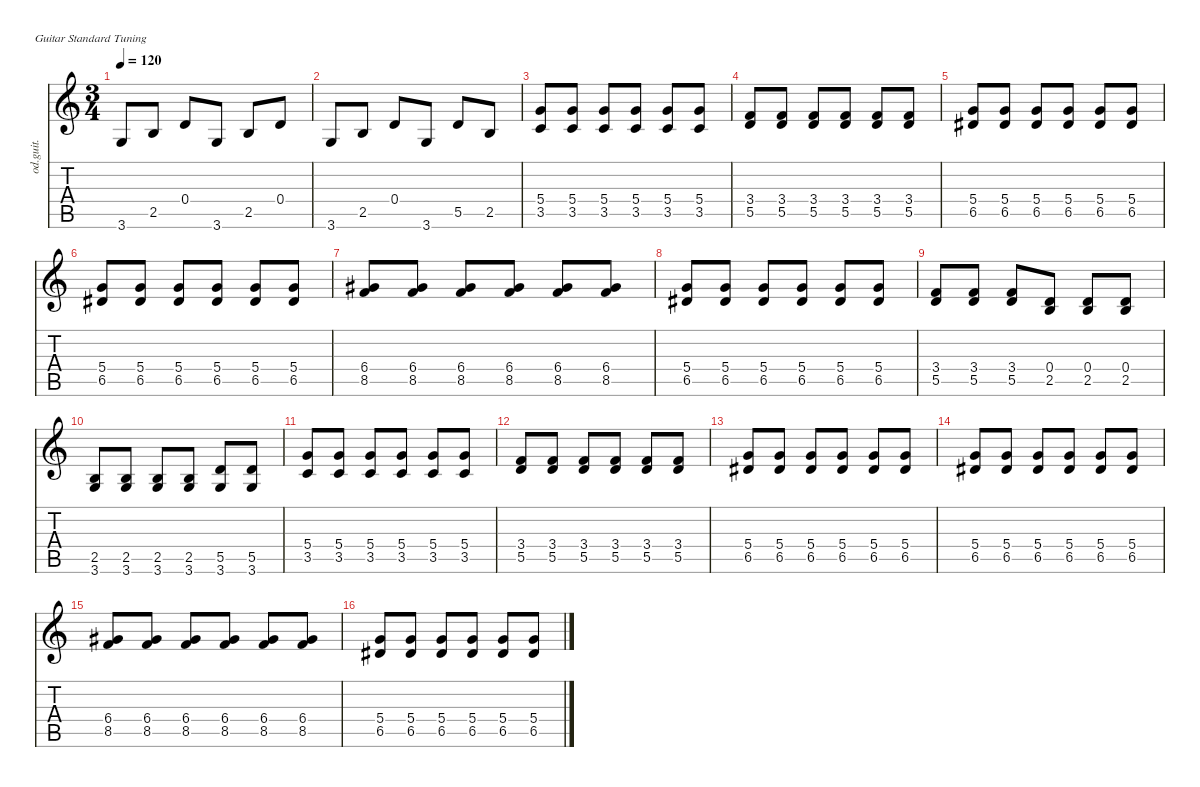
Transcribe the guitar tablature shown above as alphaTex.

\defaultSystemsLayout 4
\hideDynamics
\bracketExtendMode nobrackets
\otherSystemsTrackNameOrientation horizontal
\track ("Overdriven Guitar" "od.guit.") {instrument overdrivenguitar}
\staff {score tabs}
\tuning (E4 B3 G3 D3 A2 E2)
\ts (3 4)
\tempo 120
\clef g2
\ks c
3.6.8{dy mf} 2.5.8 0.4.8 3.6.8 2.5.8 0.4.8 |
3.6.8 2.5.8 0.4.8 3.6.8 5.5.8 2.5.8 |
(3.5 5.4).8 (5.4 3.5).8 (5.4 3.5).8 (5.4 3.5).8 (5.4 3.5).8 (5.4 3.5).8 |
(5.5 3.4).8 (3.4 5.5).8 (3.4 5.5).8 (3.4 5.5).8 (3.4 5.5).8 (3.4 5.5).8 |
(6.5{acc #} 5.4).8 (5.4 6.5{acc #}).8 (5.4 6.5{acc #}).8 (5.4 6.5{acc #}).8 (5.4 6.5{acc #}).8 (5.4 6.5{acc #}).8 |
(6.5{acc #} 5.4).8 (5.4 6.5{acc #}).8 (5.4 6.5{acc #}).8 (5.4 6.5{acc #}).8 (5.4 6.5{acc #}).8 (5.4 6.5{acc #}).8 |
(8.5 6.4{acc #}).8 (6.4{acc #} 8.5).8 (6.4{acc #} 8.5).8 (6.4{acc #} 8.5).8 (6.4{acc #} 8.5).8 (6.4{acc #} 8.5).8 |
(6.5{acc #} 5.4).8 (5.4 6.5{acc #}).8 (5.4 6.5{acc #}).8 (5.4 6.5{acc #}).8 (5.4 6.5{acc #}).8 (5.4 6.5{acc #}).8 |
(5.5 3.4).8 (3.4 5.5).8 (3.4 5.5).8 (0.4 2.5).8 (0.4 2.5).8 (0.4 2.5).8 |
(2.5 3.6).8 (2.5 3.6).8 (2.5 3.6).8 (2.5 3.6).8 (5.5 3.6).8 (5.5 3.6).8 |
(3.5 5.4).8 (5.4 3.5).8 (5.4 3.5).8 (5.4 3.5).8 (5.4 3.5).8 (5.4 3.5).8 |
(5.5 3.4).8 (3.4 5.5).8 (3.4 5.5).8 (3.4 5.5).8 (3.4 5.5).8 (3.4 5.5).8 |
(6.5{acc #} 5.4).8 (5.4 6.5{acc #}).8 (5.4 6.5{acc #}).8 (5.4 6.5{acc #}).8 (5.4 6.5{acc #}).8 (5.4 6.5{acc #}).8 |
(6.5{acc #} 5.4).8 (5.4 6.5{acc #}).8 (5.4 6.5{acc #}).8 (5.4 6.5{acc #}).8 (5.4 6.5{acc #}).8 (5.4 6.5{acc #}).8 |
(8.5 6.4{acc #}).8 (6.4{acc #} 8.5).8 (6.4{acc #} 8.5).8 (6.4{acc #} 8.5).8 (6.4{acc #} 8.5).8 (6.4{acc #} 8.5).8 |
(6.5{acc #} 5.4).8 (5.4 6.5{acc #}).8 (5.4 6.5{acc #}).8 (5.4 6.5{acc #}).8 (5.4 6.5{acc #}).8 (5.4 6.5{acc #}).8
